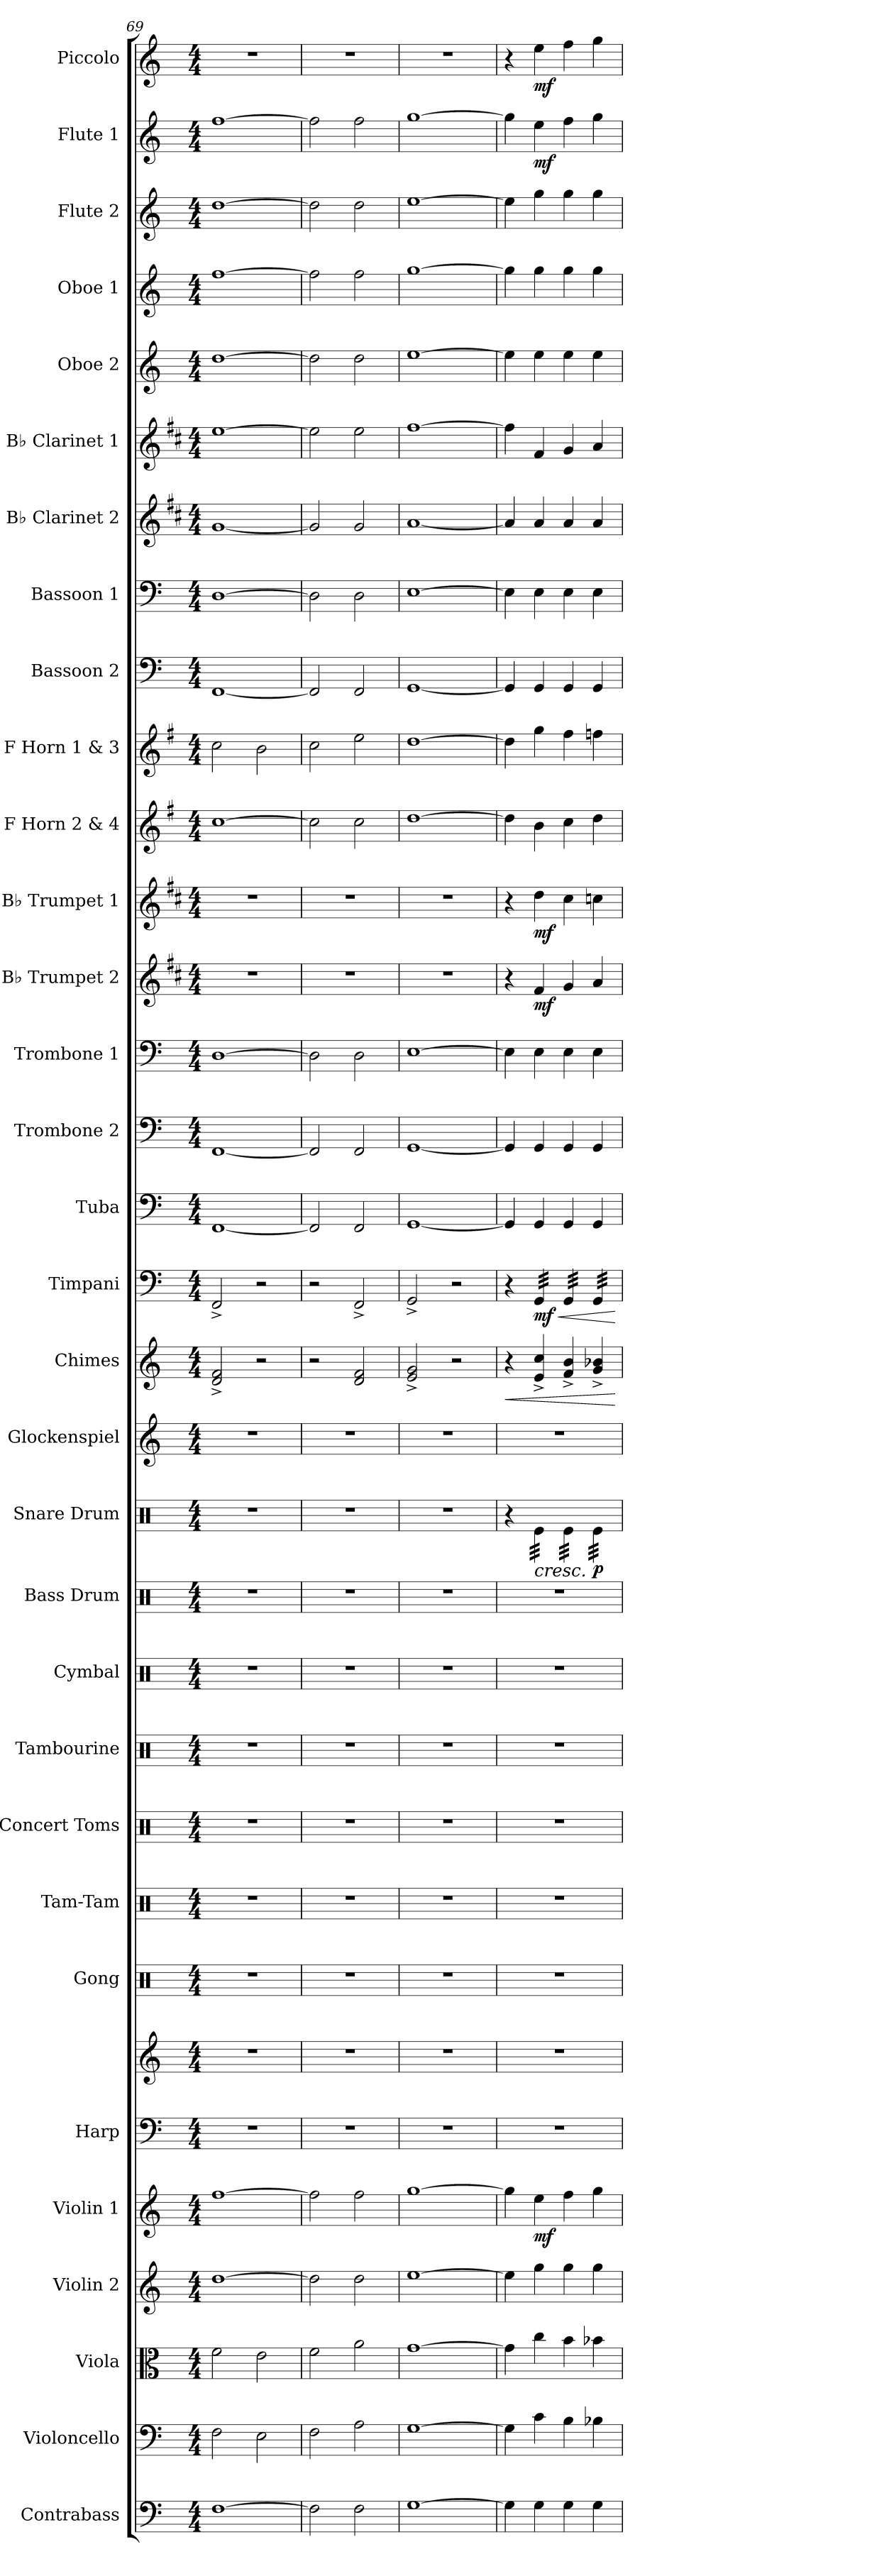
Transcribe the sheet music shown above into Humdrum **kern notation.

**kern	**kern	**kern	**kern	**kern	**dynam	**kern	**kern	**kern	**kern	**kern	**kern	**kern	**kern	**kern	**dynam	**kern	**kern	**dynam	**kern	**dynam	**kern	**kern	**kern	**kern	**dynam	**kern	**dynam	**kern	**kern	**kern	**kern	**kern	**kern	**kern	**kern	**kern	**kern	**dynam	**kern	**dynam
*part32	*part31	*part30	*part29	*part28	*part28	*part27	*part27	*part26	*part25	*part24	*part23	*part22	*part21	*part20	*part20	*part19	*part18	*part18	*part17	*part17	*part16	*part15	*part14	*part13	*part13	*part12	*part12	*part11	*part10	*part9	*part8	*part7	*part6	*part5	*part4	*part3	*part2	*part2	*part1	*part1
*staff33	*staff32	*staff31	*staff30	*staff29	*staff29	*staff28	*staff27	*staff26	*staff25	*staff24	*staff23	*staff22	*staff21	*staff20	*staff20	*staff19	*staff18	*staff18	*staff17	*staff17	*staff16	*staff15	*staff14	*staff13	*staff13	*staff12	*staff12	*staff11	*staff10	*staff9	*staff8	*staff7	*staff6	*staff5	*staff4	*staff3	*staff2	*staff2	*staff1	*staff1
*I"Contrabass	*I"Violoncello	*I"Viola	*I"Violin 2	*I"Violin 1	*	*I"Harp	*	*I"Gong	*I"Tam-Tam	*I"Concert Toms	*I"Tambourine	*I"Cymbal	*I"Bass Drum	*I"Snare Drum	*	*I"Glockenspiel	*I"Chimes	*	*I"Timpani	*	*I"Tuba	*I"Trombone 2	*I"Trombone 1	*I"B♭ Trumpet 2	*	*I"B♭ Trumpet 1	*	*I"F Horn 2 &amp; 4	*I"F Horn 1 &amp; 3	*I"Bassoon 2	*I"Bassoon 1	*I"B♭ Clarinet 2	*I"B♭ Clarinet 1	*I"Oboe 2	*I"Oboe 1	*I"Flute 2	*I"Flute 1	*	*I"Piccolo	*
*I'Cb.	*I'Vc.	*I'Vla.	*I'Vln. 2	*I'Vln. 1	*	*I'Hrp.	*	*I'Gong	*I'Tam	*I'C. Toms	*I'Tamb.	*I'Cym.	*I'B. Dr.	*I'Sn. Dr.	*	*I'Glock.	*I'Cme.	*	*I'Timp.	*	*I'Tba.	*I'Tbn. 2	*I'Tbn. 1	*I'B♭ Tpt. 2	*	*I'B♭ Tpt. 1	*	*I'F Hn. 2 4	*I'F Hn. 1 3	*I'Bsn. 2	*I'Bsn. 1	*I'B♭ Cl. 2	*I'B♭ Cl. 1	*I'Ob. 2	*I'Ob. 1	*I'Fl. 2	*I'Fl. 1	*	*I'Picc.	*
!!LO:PB:g=z
*clefF4	*clefF4	*clefC3	*clefG2	*clefG2	*	*clefF4	*clefG2	*clefX	*clefX	*clefX	*clefX	*clefX	*clefX	*clefX	*	*clefG2	*clefG2	*	*clefF4	*	*clefF4	*clefF4	*clefF4	*clefG2	*	*clefG2	*	*clefG2	*clefG2	*clefF4	*clefF4	*clefG2	*clefG2	*clefG2	*clefG2	*clefG2	*clefG2	*	*clefG2	*
*ITrd7c12	*	*	*	*	*	*	*	*	*	*	*	*	*	*	*	*ITrd-14c-24	*	*	*	*	*	*	*	*ITrd1c2	*	*ITrd1c2	*	*ITrd4c7	*ITrd4c7	*	*	*ITrd1c2	*ITrd1c2	*	*	*	*	*	*ITrd-7c-12	*
*k[]	*k[]	*k[]	*k[]	*k[]	*	*k[]	*k[]	*k[]	*k[]	*k[]	*k[]	*k[]	*k[]	*k[]	*	*k[]	*k[]	*	*k[]	*	*k[]	*k[]	*k[]	*k[]	*	*k[]	*	*k[]	*k[]	*k[]	*k[]	*k[]	*k[]	*k[]	*k[]	*k[]	*k[]	*	*k[]	*
*M4/4	*M4/4	*M4/4	*M4/4	*M4/4	*	*M4/4	*M4/4	*M4/4	*M4/4	*M4/4	*M4/4	*M4/4	*M4/4	*M4/4	*	*M4/4	*M4/4	*	*M4/4	*	*M4/4	*M4/4	*M4/4	*M4/4	*	*M4/4	*	*M4/4	*M4/4	*M4/4	*M4/4	*M4/4	*M4/4	*M4/4	*M4/4	*M4/4	*M4/4	*	*M4/4	*
=69	=69	=69	=69	=69	=69	=69	=69	=69	=69	=69	=69	=69	=69	=69	=69	=69	=69	=69	=69	=69	=69	=69	=69	=69	=69	=69	=69	=69	=69	=69	=69	=69	=69	=69	=69	=69	=69	=69	=69	=69
[1FF	2F\	2f\	[1dd	[1ff	.	1r	1r	1r	1r	1r	1r	1r	1r	1r	.	1r	2d/^ 2f/^	.	2FF^/	.	[1FF	[1FF	[1D	1r	.	1r	.	[1f	2f\	[1FF	[1D	[1f	[1dd	[1dd	[1ff	[1dd	[1ff	.	1r	.
.	2E\	2e\	.	.	.	.	.	.	.	.	.	.	.	.	.	.	2r	.	2r	.	.	.	.	.	.	.	.	.	2e\	.	.	.	.	.	.	.	.	.	.	.
=70	=70	=70	=70	=70	=70	=70	=70	=70	=70	=70	=70	=70	=70	=70	=70	=70	=70	=70	=70	=70	=70	=70	=70	=70	=70	=70	=70	=70	=70	=70	=70	=70	=70	=70	=70	=70	=70	=70	=70	=70
2FF\]	2F\	2f\	2dd\]	2ff\]	.	1r	1r	1r	1r	1r	1r	1r	1r	1r	.	1r	2r	.	2r	.	2FF/]	2FF/]	2D\]	1r	.	1r	.	2f\]	2f\	2FF/]	2D\]	2f/]	2dd\]	2dd\]	2ff\]	2dd\]	2ff\]	.	1r	.
2FF\	2A\	2a\	2dd\	2ff\	.	.	.	.	.	.	.	.	.	.	.	.	2d/ 2f/	.	2FF^/	.	2FF/	2FF/	2D\	.	.	.	.	2f\	2a\	2FF/	2D\	2f/	2dd\	2dd\	2ff\	2dd\	2ff\	.	.	.
=71	=71	=71	=71	=71	=71	=71	=71	=71	=71	=71	=71	=71	=71	=71	=71	=71	=71	=71	=71	=71	=71	=71	=71	=71	=71	=71	=71	=71	=71	=71	=71	=71	=71	=71	=71	=71	=71	=71	=71	=71
[1GG	[1G	[1g	[1ee	[1gg	.	1r	1r	1r	1r	1r	1r	1r	1r	1r	.	1r	2e/^ 2g/^	.	2GG^/	.	[1GG	[1GG	[1E	1r	.	1r	.	[1g	[1g	[1GG	[1E	[1g	[1ee	[1ee	[1gg	[1ee	[1gg	.	1r	.
.	.	.	.	.	.	.	.	.	.	.	.	.	.	.	.	.	2r	.	2r	.	.	.	.	.	.	.	.	.	.	.	.	.	.	.	.	.	.	.	.	.
=72	=72	=72	=72	=72	=72	=72	=72	=72	=72	=72	=72	=72	=72	=72	=72	=72	=72	=72	=72	=72	=72	=72	=72	=72	=72	=72	=72	=72	=72	=72	=72	=72	=72	=72	=72	=72	=72	=72	=72	=72
!	!	!	!	!	!	!	!	!	!	!	!	!	!	!	!	!	!	!LO:HP:b	!	!	!	!	!	!	!	!	!	!	!	!	!	!	!	!	!	!	!	!	!	!
4GG\]	4G\]	4g\]	4ee\]	4gg\]	.	1r	1r	1r	1r	1r	1r	1r	1r	4r	.	1r	4r	<	4r	.	4GG/]	4GG/]	4E\]	4r	.	4r	.	4g\]	4g\]	4GG/]	4E\]	4g/]	4ee\]	4ee\]	4gg\]	4ee\]	4gg\]	.	4r	.
!	!	!	!	!	!LO:DY:b	!	!	!	!	!	!	!	!	!	!LO:HP:b	!	!	!	!	!LO:HP:b	!	!	!	!	!	!	!	!	!	!	!	!	!	!	!	!	!	!	!	!
!	!	!	!	!	!	!	!	!	!	!	!	!	!	!	!	!	!	!	!	!LO:DY:n=1:b	!	!	!	!	!LO:DY:b	!	!LO:DY:b	!	!	!	!	!	!	!	!	!	!	!LO:DY:b	!	!LO:DY:b
*	*	*	*	*	*	*	*	*	*	*	*	*	*	*tremolo	*	*	*	*	*	*	*	*	*	*	*	*	*	*	*	*	*	*	*	*	*	*	*	*	*	*
*	*	*	*	*	*	*	*	*	*	*	*	*	*	*	*	*	*	*	*tremolo	*	*	*	*	*	*	*	*	*	*	*	*	*	*	*	*	*	*	*	*	*
4GG\	4c\	4cc\	4gg\	4ee\	mf	.	.	.	.	.	.	.	.	32Re\LLL	<	.	4e/^ 4cc/^	.	32GG/LLL	< mf	4GG/	4GG/	4E\	4e/	mf	4cc\	mf	4e\	4cc\	4GG/	4E\	4g/	4e/	4ee\	4gg\	4gg\	4ee\	mf	4eee\	mf
.	.	.	.	.	.	.	.	.	.	.	.	.	.	32Re\	.	.	.	.	32GG/	.	.	.	.	.	.	.	.	.	.	.	.	.	.	.	.	.	.	.	.	.
.	.	.	.	.	.	.	.	.	.	.	.	.	.	32Re\	.	.	.	.	32GG/	.	.	.	.	.	.	.	.	.	.	.	.	.	.	.	.	.	.	.	.	.
.	.	.	.	.	.	.	.	.	.	.	.	.	.	32Re\	.	.	.	.	32GG/	.	.	.	.	.	.	.	.	.	.	.	.	.	.	.	.	.	.	.	.	.
.	.	.	.	.	.	.	.	.	.	.	.	.	.	32Re\	.	.	.	.	32GG/	.	.	.	.	.	.	.	.	.	.	.	.	.	.	.	.	.	.	.	.	.
.	.	.	.	.	.	.	.	.	.	.	.	.	.	32Re\	.	.	.	.	32GG/	.	.	.	.	.	.	.	.	.	.	.	.	.	.	.	.	.	.	.	.	.
.	.	.	.	.	.	.	.	.	.	.	.	.	.	32Re\	.	.	.	.	32GG/	.	.	.	.	.	.	.	.	.	.	.	.	.	.	.	.	.	.	.	.	.
.	.	.	.	.	.	.	.	.	.	.	.	.	.	32Re\JJJ	.	.	.	.	32GG/JJJ	.	.	.	.	.	.	.	.	.	.	.	.	.	.	.	.	.	.	.	.	.
4GG\	4B\	4b\	4gg\	4ff\	.	.	.	.	.	.	.	.	.	32Re\LLL	.	.	4f/^ 4b/^	.	32GG/LLL	.	4GG/	4GG/	4E\	4f/	.	4b\	.	4f\	4b\	4GG/	4E\	4g/	4f/	4ee\	4gg\	4gg\	4ff\	.	4fff\	.
.	.	.	.	.	.	.	.	.	.	.	.	.	.	32Re\	.	.	.	.	32GG/	.	.	.	.	.	.	.	.	.	.	.	.	.	.	.	.	.	.	.	.	.
.	.	.	.	.	.	.	.	.	.	.	.	.	.	32Re\	.	.	.	.	32GG/	.	.	.	.	.	.	.	.	.	.	.	.	.	.	.	.	.	.	.	.	.
.	.	.	.	.	.	.	.	.	.	.	.	.	.	32Re\	.	.	.	.	32GG/	.	.	.	.	.	.	.	.	.	.	.	.	.	.	.	.	.	.	.	.	.
.	.	.	.	.	.	.	.	.	.	.	.	.	.	32Re\	.	.	.	.	32GG/	.	.	.	.	.	.	.	.	.	.	.	.	.	.	.	.	.	.	.	.	.
.	.	.	.	.	.	.	.	.	.	.	.	.	.	32Re\	.	.	.	.	32GG/	.	.	.	.	.	.	.	.	.	.	.	.	.	.	.	.	.	.	.	.	.
.	.	.	.	.	.	.	.	.	.	.	.	.	.	32Re\	.	.	.	.	32GG/	.	.	.	.	.	.	.	.	.	.	.	.	.	.	.	.	.	.	.	.	.
.	.	.	.	.	.	.	.	.	.	.	.	.	.	32Re\JJJ	.	.	.	.	32GG/JJJ	.	.	.	.	.	.	.	.	.	.	.	.	.	.	.	.	.	.	.	.	.
!	!	!	!	!	!	!	!	!	!	!	!	!	!	!	!LO:DY:b	!	!	!	!	!	!	!	!	!	!	!	!	!	!	!	!	!	!	!	!	!	!	!	!	!
4GG\	4B-X\	4b-X\	4gg\	4gg\	.	.	.	.	.	.	.	.	.	32Re\LLL	p	.	4g/^ 4b-X/^	.	32GG/LLL	.	4GG/	4GG/	4E\	4g/	.	4b-X\	.	4g\	4b-X\	4GG/	4E\	4g/	4g/	4ee\	4gg\	4gg\	4gg\	.	4ggg\	.
.	.	.	.	.	.	.	.	.	.	.	.	.	.	32Re\	.	.	.	.	32GG/	.	.	.	.	.	.	.	.	.	.	.	.	.	.	.	.	.	.	.	.	.
.	.	.	.	.	.	.	.	.	.	.	.	.	.	32Re\	.	.	.	.	32GG/	.	.	.	.	.	.	.	.	.	.	.	.	.	.	.	.	.	.	.	.	.
.	.	.	.	.	.	.	.	.	.	.	.	.	.	32Re\	.	.	.	.	32GG/	.	.	.	.	.	.	.	.	.	.	.	.	.	.	.	.	.	.	.	.	.
.	.	.	.	.	.	.	.	.	.	.	.	.	.	32Re\	.	.	.	.	32GG/	.	.	.	.	.	.	.	.	.	.	.	.	.	.	.	.	.	.	.	.	.
.	.	.	.	.	.	.	.	.	.	.	.	.	.	32Re\	.	.	.	.	32GG/	.	.	.	.	.	.	.	.	.	.	.	.	.	.	.	.	.	.	.	.	.
.	.	.	.	.	.	.	.	.	.	.	.	.	.	32Re\	.	.	.	.	32GG/	.	.	.	.	.	.	.	.	.	.	.	.	.	.	.	.	.	.	.	.	.
.	.	.	.	.	.	.	.	.	.	.	.	.	.	32Re\JJJ	.	.	.	.	32GG/JJJ	.	.	.	.	.	.	.	.	.	.	.	.	.	.	.	.	.	.	.	.	.
*	*	*	*	*	*	*	*	*	*	*	*	*	*	*	*	*	*	*	*Xtremolo	*	*	*	*	*	*	*	*	*	*	*	*	*	*	*	*	*	*	*	*	*
*	*	*	*	*	*	*	*	*	*	*	*	*	*	*Xtremolo	*	*	*	*	*	*	*	*	*	*	*	*	*	*	*	*	*	*	*	*	*	*	*	*	*	*
.	.	.	.	.	.	.	.	.	.	.	.	.	.	.	[	.	.	[	.	[	.	.	.	.	.	.	.	.	.	.	.	.	.	.	.	.	.	.	.	.
=	=	=	=	=	=	=	=	=	=	=	=	=	=	=	=	=	=	=	=	=	=	=	=	=	=	=	=	=	=	=	=	=	=	=	=	=	=	=	=	=
*-	*-	*-	*-	*-	*-	*-	*-	*-	*-	*-	*-	*-	*-	*-	*-	*-	*-	*-	*-	*-	*-	*-	*-	*-	*-	*-	*-	*-	*-	*-	*-	*-	*-	*-	*-	*-	*-	*-	*-	*-
